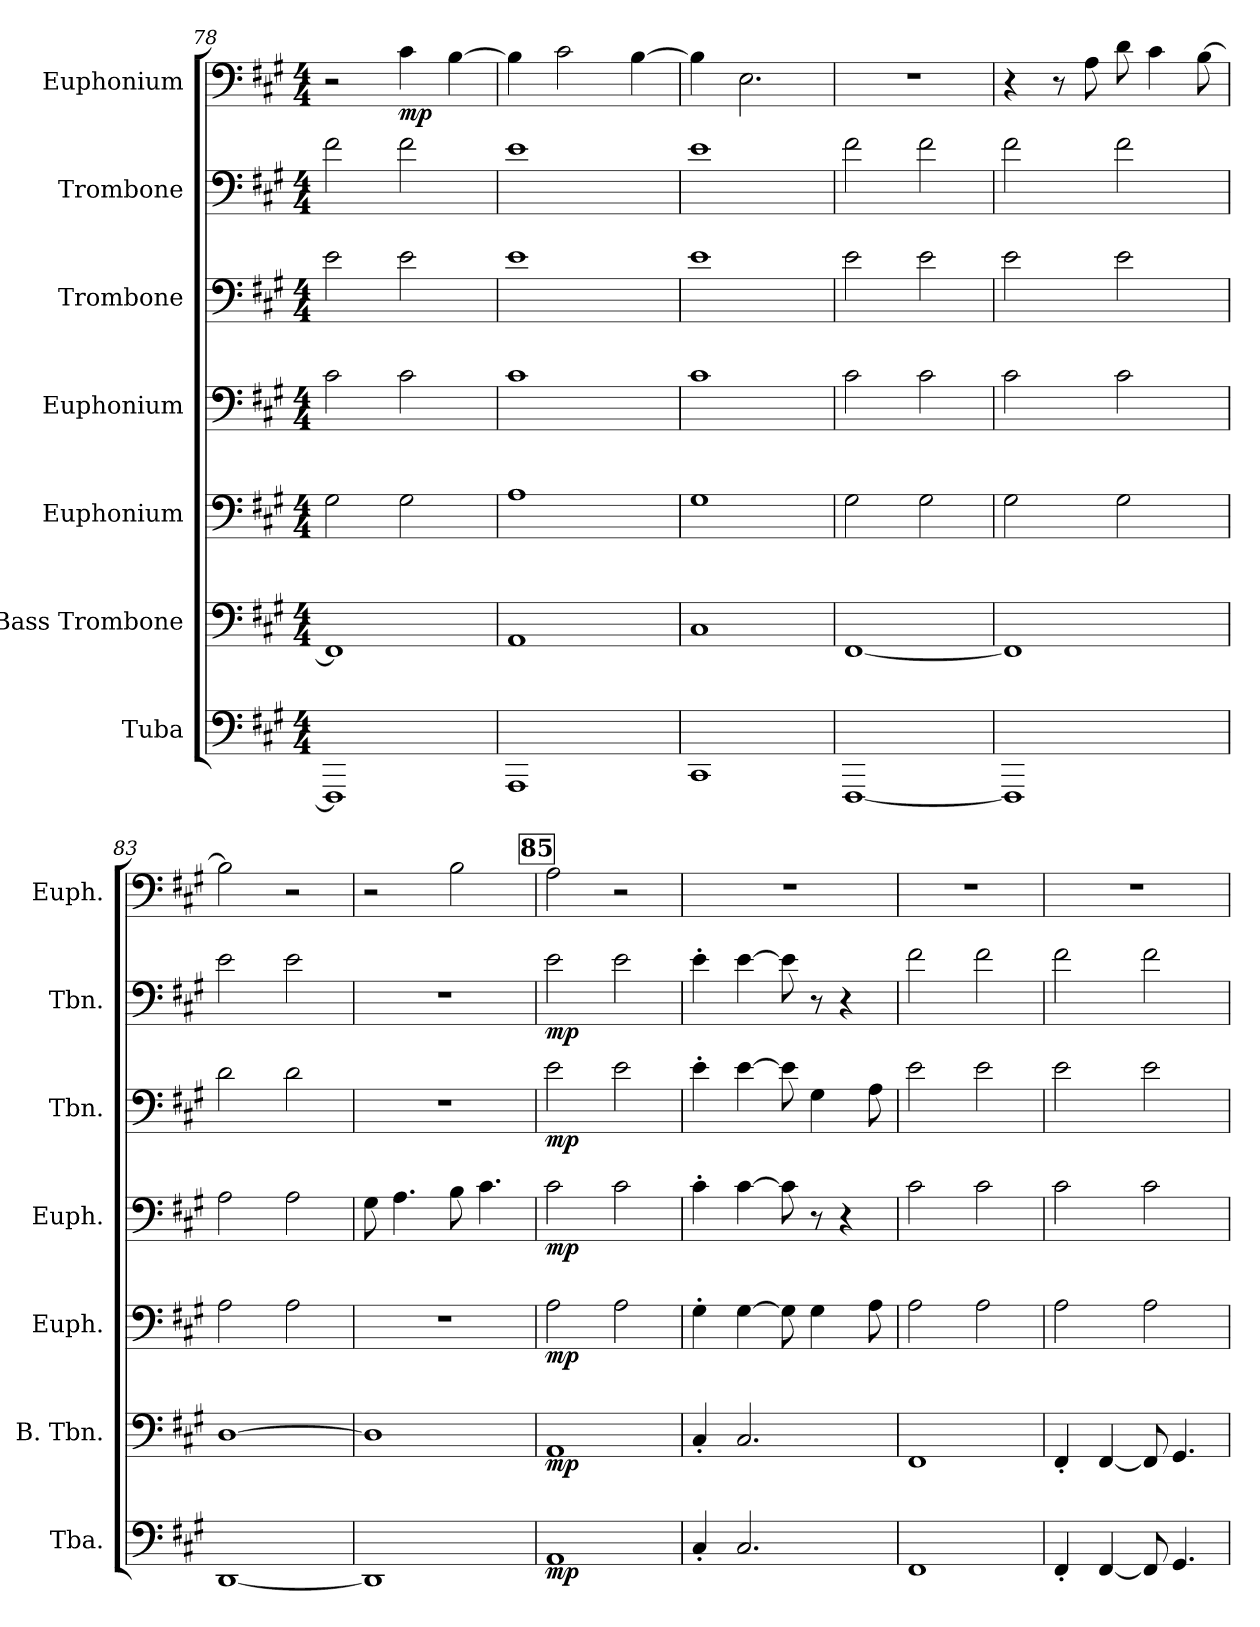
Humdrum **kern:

**kern	**dynam	**kern	**dynam	**kern	**dynam	**kern	**dynam	**kern	**dynam	**kern	**dynam	**kern	**dynam
*part7	*part7	*part6	*part6	*part5	*part5	*part4	*part4	*part3	*part3	*part2	*part2	*part1	*part1
*staff7	*staff7	*staff6	*staff6	*staff5	*staff5	*staff4	*staff4	*staff3	*staff3	*staff2	*staff2	*staff1	*staff1
*I"Tuba	*	*I"Bass Trombone	*	*I"Euphonium	*	*I"Euphonium	*	*I"Trombone	*	*I"Trombone	*	*I"Euphonium	*
*I'Tba.	*	*I'B. Tbn.	*	*I'Euph.	*	*I'Euph.	*	*I'Tbn.	*	*I'Tbn.	*	*I'Euph.	*
!!LO:PB:g=z
*clefF4	*	*clefF4	*	*clefF4	*	*clefF4	*	*clefF4	*	*clefF4	*	*clefF4	*
*k[f#c#g#]	*	*k[f#c#g#]	*	*k[f#c#g#]	*	*k[f#c#g#]	*	*k[f#c#g#]	*	*k[f#c#g#]	*	*k[f#c#g#]	*
*M4/4	*	*M4/4	*	*M4/4	*	*M4/4	*	*M4/4	*	*M4/4	*	*M4/4	*
=78	=78	=78	=78	=78	=78	=78	=78	=78	=78	=78	=78	=78	=78
1FFF#]	.	1FF#]	.	2G#\	.	2c#\	.	2e\	.	2f#\	.	2r	.
!	!	!	!	!	!	!	!	!	!	!	!	!	!LO:DY:b
.	.	.	.	2G#\	.	2c#\	.	2e\	.	2f#\	.	4c#\	mp
.	.	.	.	.	.	.	.	.	.	.	.	[4B\	.
=79	=79	=79	=79	=79	=79	=79	=79	=79	=79	=79	=79	=79	=79
1AAA	.	1AA	.	1A	.	1c#	.	1e	.	1e	.	4B\]	.
.	.	.	.	.	.	.	.	.	.	.	.	2c#\	.
.	.	.	.	.	.	.	.	.	.	.	.	[4B\	.
=80	=80	=80	=80	=80	=80	=80	=80	=80	=80	=80	=80	=80	=80
1CC#	.	1C#	.	1G#	.	1c#	.	1e	.	1e	.	4B\]	.
.	.	.	.	.	.	.	.	.	.	.	.	2.E\	.
=81	=81	=81	=81	=81	=81	=81	=81	=81	=81	=81	=81	=81	=81
[1FFF#	.	[1FF#	.	2G#\	.	2c#\	.	2e\	.	2f#\	.	1r	.
.	.	.	.	2G#\	.	2c#\	.	2e\	.	2f#\	.	.	.
=82	=82	=82	=82	=82	=82	=82	=82	=82	=82	=82	=82	=82	=82
1FFF#]	.	1FF#]	.	2G#\	.	2c#\	.	2e\	.	2f#\	.	4r	.
.	.	.	.	.	.	.	.	.	.	.	.	8r	.
.	.	.	.	.	.	.	.	.	.	.	.	8A\	.
.	.	.	.	2G#\	.	2c#\	.	2e\	.	2f#\	.	8d\	.
.	.	.	.	.	.	.	.	.	.	.	.	4c#\	.
.	.	.	.	.	.	.	.	.	.	.	.	[8B\	.
=83	=83	=83	=83	=83	=83	=83	=83	=83	=83	=83	=83	=83	=83
[1DD	.	[1D	.	2A\	.	2A\	.	2d\	.	2e\	.	2B\]	.
.	.	.	.	2A\	.	2A\	.	2d\	.	2e\	.	2r	.
=84	=84	=84	=84	=84	=84	=84	=84	=84	=84	=84	=84	=84	=84
1DD]	.	1D]	.	1r	.	8G#\	.	1r	.	1r	.	2r	.
.	.	.	.	.	.	4.A\	.	.	.	.	.	.	.
.	.	.	.	.	.	8B\	.	.	.	.	.	2B\	.
.	.	.	.	.	.	4.c#\	.	.	.	.	.	.	.
!!LO:REH:place=s1:a:B:fs=14:t=85
=85	=85	=85	=85	=85	=85	=85	=85	=85	=85	=85	=85	=85	=85
!	!LO:DY:b	!	!LO:DY:b	!	!LO:DY:b	!	!LO:DY:b	!	!LO:DY:b	!	!LO:DY:b	!	!
1AA	mp	1AA	mp	2A\	mp	2c#\	mp	2e\	mp	2e\	mp	2A\	.
.	.	.	.	2A\	.	2c#\	.	2e\	.	2e\	.	2r	.
=86	=86	=86	=86	=86	=86	=86	=86	=86	=86	=86	=86	=86	=86
4C#'/	.	4C#'/	.	4G#'\	.	4c#'\	.	4e'\	.	4e'\	.	1r	.
2.C#/	.	2.C#/	.	[4G#\	.	[4c#\	.	[4e\	.	[4e\	.	.	.
.	.	.	.	8G#\]	.	8c#\]	.	8e\]	.	8e\]	.	.	.
.	.	.	.	4G#\	.	8r	.	4G#\	.	8r	.	.	.
.	.	.	.	.	.	4r	.	.	.	4r	.	.	.
.	.	.	.	8A\	.	.	.	8A\	.	.	.	.	.
!!LO:PB:g=z
=87	=87	=87	=87	=87	=87	=87	=87	=87	=87	=87	=87	=87	=87
1FF#	.	1FF#	.	2A\	.	2c#\	.	2e\	.	2f#\	.	1r	.
.	.	.	.	2A\	.	2c#\	.	2e\	.	2f#\	.	.	.
=88	=88	=88	=88	=88	=88	=88	=88	=88	=88	=88	=88	=88	=88
4FF#'/	.	4FF#'/	.	2A\	.	2c#\	.	2e\	.	2f#\	.	1r	.
[4FF#/	.	[4FF#/	.	.	.	.	.	.	.	.	.	.	.
8FF#/]	.	8FF#/]	.	2A\	.	2c#\	.	2e\	.	2f#\	.	.	.
4.GG#/	.	4.GG#/	.	.	.	.	.	.	.	.	.	.	.
=	=	=	=	=	=	=	=	=	=	=	=	=	=
*-	*-	*-	*-	*-	*-	*-	*-	*-	*-	*-	*-	*-	*-
